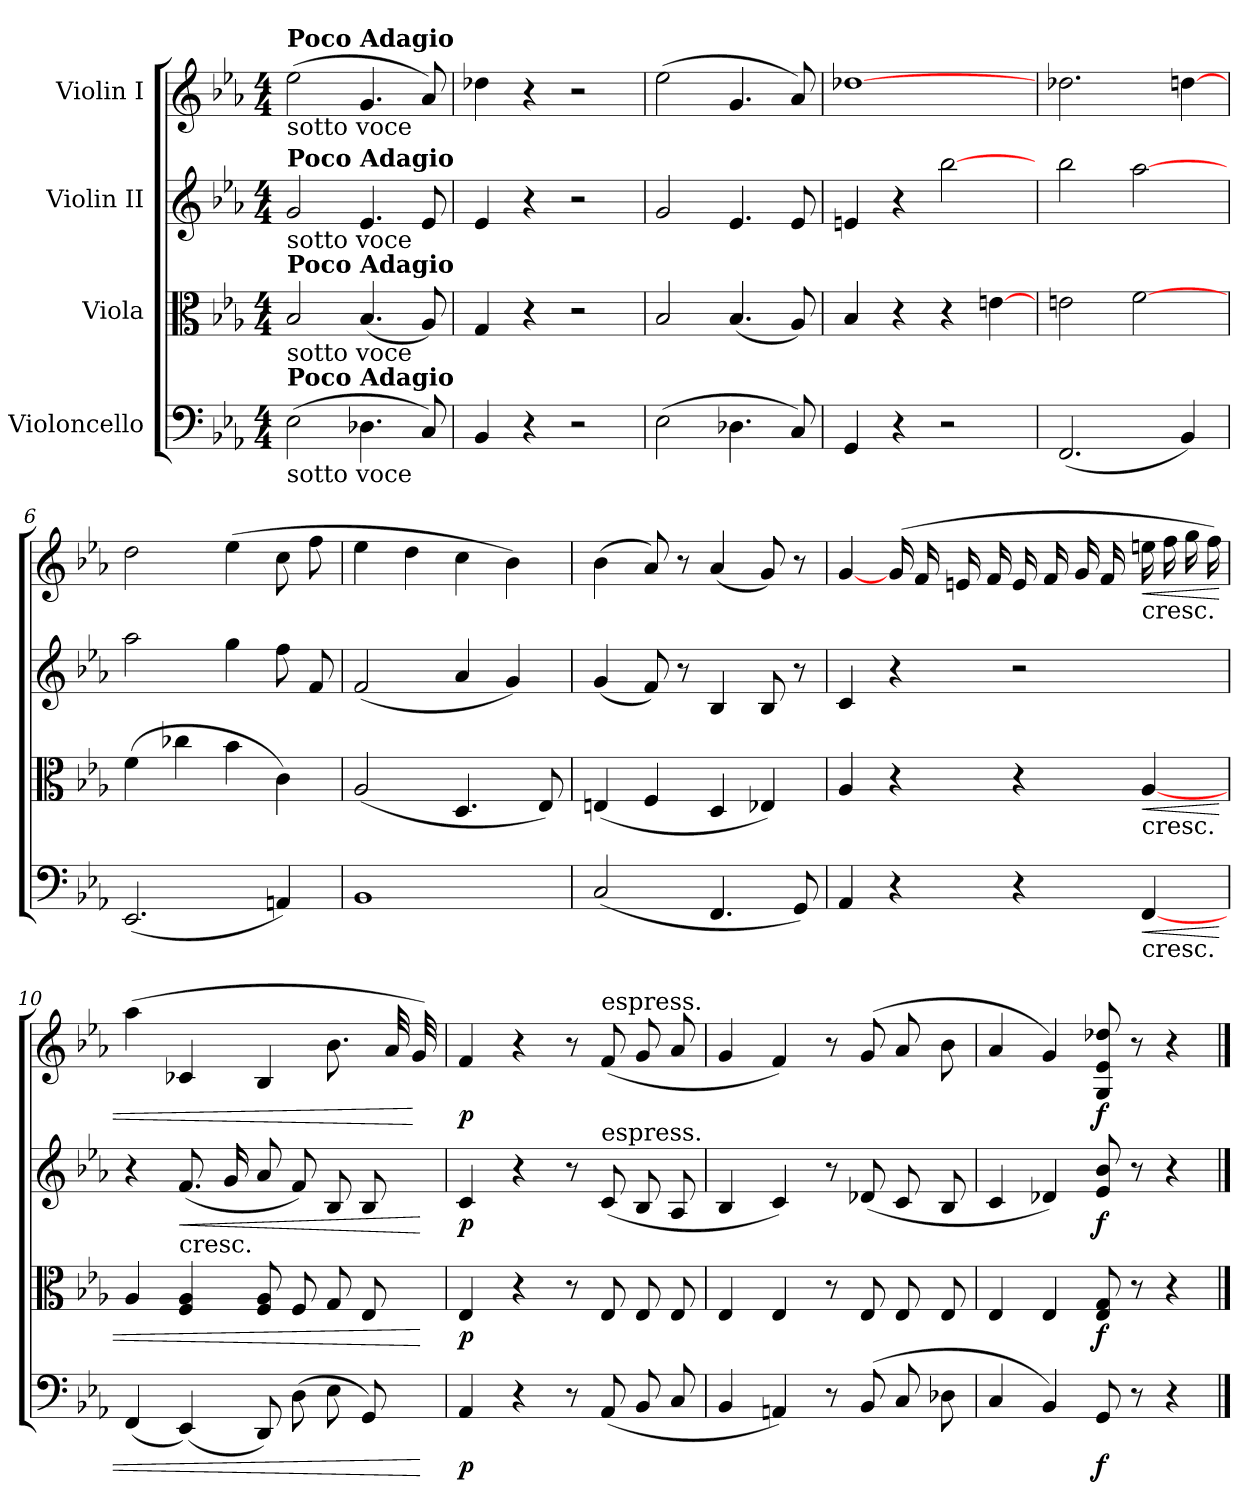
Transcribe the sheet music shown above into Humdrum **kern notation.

**kern	**dynam	**kern	**dynam	**kern	**dynam	**kern	**dynam
*part4	*part4	*part3	*part3	*part2	*part2	*part1	*part1
*staff4	*staff4	*staff3	*staff3	*staff2	*staff2	*staff1	*staff1
*I"Violoncello	*	*I"Viola	*	*I"Violin II	*	*I"Violin I	*
*clefF4	*	*clefC3	*	*clefG2	*	*clefG2	*
*k[b-e-a-]	*	*k[b-e-a-]	*	*k[b-e-a-]	*	*k[b-e-a-]	*
*E-:	*	*E-:	*	*E-:	*	*E-:	*
*M4/4	*	*M4/4	*	*M4/4	*	*M4/4	*
=1	=1	=1	=1	=1	=1	=1	=1
!	!	!	!	!	!	!LO:TX:a:B:t=Poco Adagio	!
!	!	!	!	!	!	!LO:TX:b:t=sotto voce	!
!	!	!	!	!LO:TX:a:B:t=Poco Adagio	!	!	!
!	!	!	!	!LO:TX:b:t=sotto voce	!	!	!
!	!	!LO:TX:a:B:t=Poco Adagio	!	!	!	!	!
!	!	!LO:TX:b:t=sotto voce	!	!	!	!	!
!LO:TX:a:B:t=Poco Adagio	!	!	!	!	!	!	!
!LO:TX:b:t=sotto voce	!	!	!	!	!	!	!
(2E-	.	2B-i	.	2g	.	(2ee-	.
4.D-	.	(4.B-	.	4.e-	.	4.gi	.
8C)	.	8A-)	.	8e-	.	8a-i)	.
=2	=2	=2	=2	=2	=2	=2	=2
4BB-	.	4G	.	4e-	.	4dd-i	.
4r	.	4r	.	4r	.	4r	.
2r	.	2r	.	2r	.	2r	.
=3	=3	=3	=3	=3	=3	=3	=3
(2E-i	.	2B-	.	2g	.	(2ee-	.
4.D-i	.	(4.B-	.	4.e-	.	4.g	.
8Ci)	.	8A-)	.	8e-	.	8a-)	.
=4	=4	=4	=4	=4	=4	=4	=4
4GG	.	4B-	.	4ei	.	[1dd-	.
4r	.	4r	.	4r	.	.	.
2r	.	4r	.	[2bb-	.	.	.
.	.	[4ei	.	.	.	.	.
=5	=5	=5	=5	=5	=5	=5	=5
(2.FF	.	2ei	.	2bb-	.	2.dd-	.
.	.	[2fi	.	[2aa-	.	.	.
4BB-)	.	.	.	.	.	[4dd	.
=6	=6	=6	=6	=6	=6	=6	=6
(2.EE-	.	(4fi	.	2aa-	.	2dd	.
.	.	4cc-i	.	.	.	.	.
.	.	4b-i	.	4gg	.	(4ee-	.
4AAi)	.	4c)	.	8ff	.	8cc	.
.	.	.	.	(8f	.	8ff	.
=7	=7	=7	=7	=7	=7	=7	=7
1BB-	.	(2A-i	.	(2f	.	4ee-	.
.	.	.	.	.	.	4dd	.
.	.	4.Di	.	4a-	.	4cc	.
.	.	.	.	4g)	.	4b-)	.
.	.	8E-i)	.	.	.	.	.
=8	=8	=8	=8	=8	=8	=8	=8
(2C	.	(4Ei	.	(4g	.	(4b-	.
.	.	4Fi	.	8f)	.	8a-)	.
.	.	.	.	8r	.	8r	.
4.FF	.	4Di	.	4B-	.	(4a-	.
.	.	4E-i)	.	8B-	.	8g)	.
8GG)	.	.	.	8r	.	8r	.
=9	=9	=9	=9	=9	=9	=9	=9
4AA-	.	4A-	.	4ci	.	[4g	.
4r	.	4r	.	4r	.	(16gLL	.
.	.	.	.	.	.	16f	.
.	.	.	.	.	.	16e	.
.	.	.	.	.	.	16f	.
4r	.	4r	.	2r	.	16eLL	.
.	.	.	.	.	.	16f	.
.	.	.	.	.	.	16g	.
.	.	.	.	.	.	16f	.
!	!	!	!	!	!	!LO:TX:b:t=cresc.	!
!	!	!LO:TX:b:t=cresc.	!	!	!	!	!
!LO:TX:b:t=cresc.	!	!	!	!	!	!	!
!	!LO:HP:b	!	!LO:HP:b	!	!	!	!LO:HP:b
[4FF	<	[4A-	<	.	.	16eeLL	<
.	.	.	.	.	.	16ff	.
.	.	.	.	.	.	16gg	.
.	.	.	.	.	.	16ff)	.
=10	=10	=10	=10	=10	=10	=10	=10
(4FF	.	4A-	.	4r	.	(4aa-	.
!	!	!	!	!LO:TX:b:t=cresc.	!	!	!
!	!	!	!	!	!LO:HP:b	!	!
(4EE-)	.	4F 4A-	.	(8.fiL	<	4c-	.
.	.	.	.	16gi	.	.	.
8DDL)	.	8F 8A-L	.	8a-iL	.	4B-	.
(8D	.	8F	.	8fi)	.	.	.
8E-	.	8G	.	8B-i	.	8.b-L	.
8GG)	.	8E-	.	8B-i	.	.	.
.	.	.	.	.	.	32a-	.
.	.	.	.	.	.	32g)	[
.	[	.	[	.	[	.	.
=11	=11	=11	=11	=11	=11	=11	=11
4AA-	p	4E-	p	4ci	p	4f	p
4r	.	4r	.	4r	.	4r	.
8r	.	8r	.	8r	.	8r	.
!	!	!	!	!	!	!LO:TX:a:t=espress.	!
!	!	!	!	!LO:TX:a:t=espress.	!	!	!
(8AA-	.	8E-	.	(8ci	.	(8f	.
8BB-	.	8E-	.	8B-i	.	8g	.
8C	.	8E-	.	8A-i	.	8a-	.
=12	=12	=12	=12	=12	=12	=12	=12
4BB-	.	4E-	.	4B-i	.	4g	.
4AA)	.	4E-	.	4ci)	.	4f)	.
8r	.	8r	.	8r	.	8r	.
(8BB-	.	8E-	.	(8d-i	.	(8g	.
8C	.	8E-	.	8ci	.	8a-	.
8D-	.	8E-	.	8B-i	.	8b-	.
=13	=13	=13	=13	=13	=13	=13	=13
4C	.	4E-	.	4ci	.	4a-	.
4BB-)	.	4E-	.	4d-i)	.	4g)	.
8GGL	f	8E- 8GL	f	8e-i 8b-iL	f	8G 8e- 8dd-L	f
8r	.	8r	.	8r	.	8r	.
4r	.	4r	.	4r	.	4r	.
==	==	==	==	==	==	==	==
*-	*-	*-	*-	*-	*-	*-	*-
